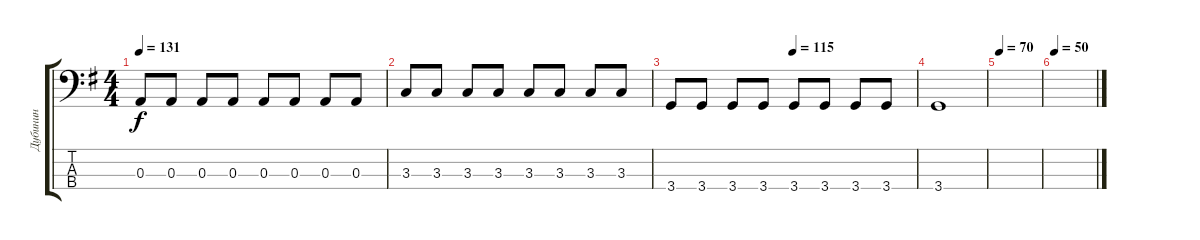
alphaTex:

\track ("Дубинин" "Дубинин") {instrument electricbassfinger}
\staff {score tabs}
\tuning (G2 D2 A1 E1) {hide}
\ts (4 4)
\tempo 131
\clef f4
\ks g
0.3.8{dy f} 0.3.8 0.3.8 0.3.8 0.3.8 0.3.8 0.3.8 0.3.8 |
3.3.8 3.3.8 3.3.8 3.3.8 3.3.8 3.3.8 3.3.8 3.3.8 |
\tempo (115 0.5)
3.4.8 3.4.8 3.4.8 3.4.8 3.4.8 3.4.8 3.4.8 3.4.8 |
3.4.1 |
\tempo 70
|
\tempo 50
